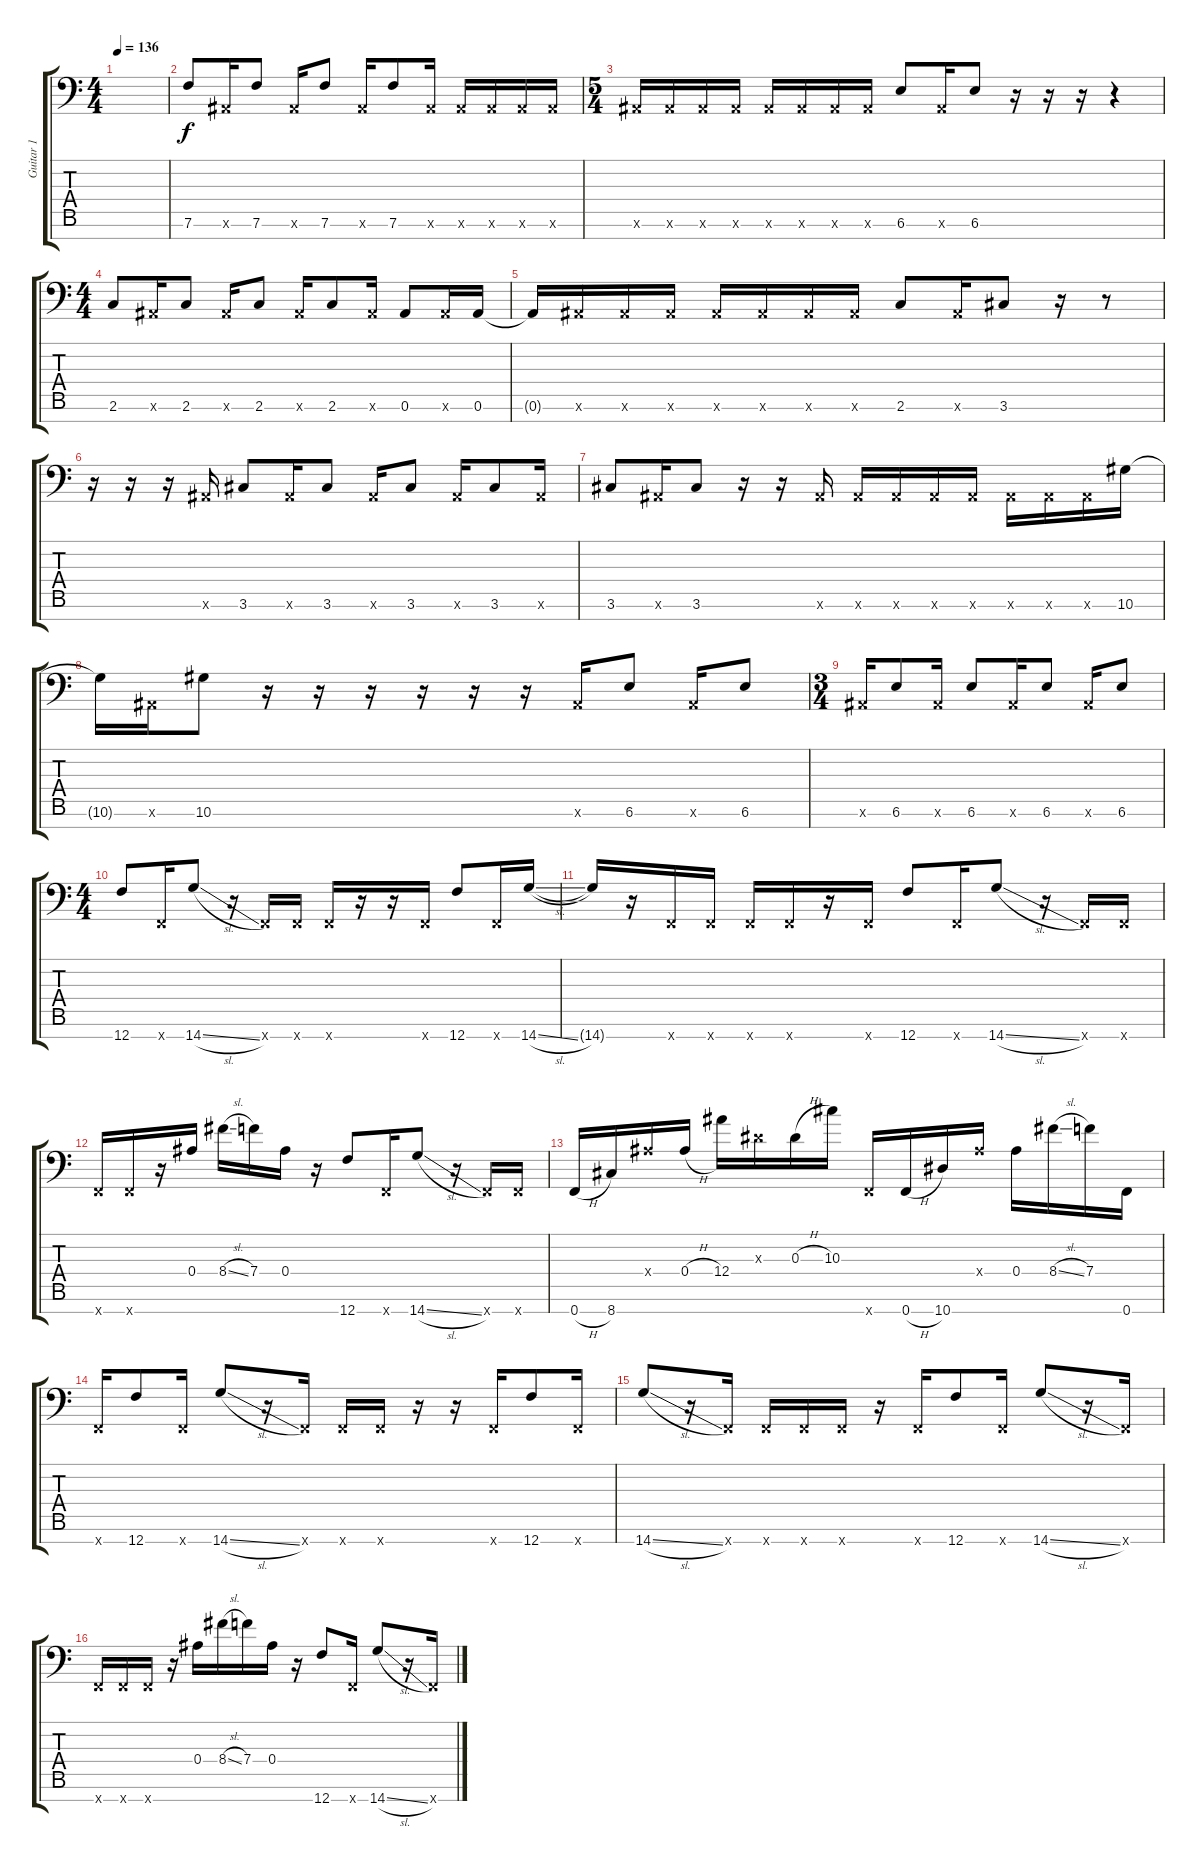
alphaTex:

\track ("Guitar 1" "Guitar 1") {instrument distortionguitar}
\staff {score tabs}
\tuning (Bb3 F3 Eb3 Bb2 F2 Bb1 F1) {hide}
\ts (4 4)
\tempo 136
\clef f4
\ks c
|
7.6.8 0.6{x}.16 7.6.8 0.6{x}.16 7.6.8 0.6{x}.16 7.6.8 0.6{x}.16 0.6{x}.16 0.6{x}.16 0.6{x}.16 0.6{x}.16 |
\ts (5 4)
0.6{x}.16 0.6{x}.16 0.6{x}.16 0.6{x}.16 0.6{x}.16 0.6{x}.16 0.6{x}.16 0.6{x}.16 6.6.8 0.6{x}.16 6.6.8 r.16 r.16 r.16 r.4 |
\ts (4 4)
2.6.8 0.6{x}.16 2.6.8 0.6{x}.16 2.6.8 0.6{x}.16 2.6.8 0.6{x}.16 0.6.8 0.6{x}.16 0.6.16 |
0.6{t}.16 0.6{x}.16 0.6{x}.16 0.6{x}.16 0.6{x}.16 0.6{x}.16 0.6{x}.16 0.6{x}.16 2.6.8 0.6{x}.16 3.6.8 r.16 r.8 |
r.16 r.16 r.16 0.6{x}.16 3.6.8 0.6{x}.16 3.6.8 0.6{x}.16 3.6.8 0.6{x}.16 3.6.8 0.6{x}.16 |
3.6.8 0.6{x}.16 3.6.8 r.16 r.16 0.6{x}.16 0.6{x}.16 0.6{x}.16 0.6{x}.16 0.6{x}.16 0.6{x}.16 0.6{x}.16 0.6{x}.16 10.6.16 |
10.6{t}.16 0.6{x}.16 10.6.8 r.16 r.16 r.16 r.16 r.16 r.16 0.6{x}.16 6.6.8 0.6{x}.16 6.6.8 |
\ts (3 4)
0.6{x}.16 6.6.8 0.6{x}.16 6.6.8 0.6{x}.16 6.6.8 0.6{x}.16 6.6.8 |
\ts (4 4)
12.7.8 0.7{x}.16 14.7{sl}.8 r.16 0.7{x}.16 0.7{x}.16 0.7{x}.16 r.16 r.16 0.7{x}.16 12.7.8 0.7{x}.16 14.7{sl}.16 |
14.7{t}.16 r.16 0.7{x}.16 0.7{x}.16 0.7{x}.16 0.7{x}.16 r.16 0.7{x}.16 12.7.8 0.7{x}.16 14.7{sl}.8 r.16 0.7{x}.16 0.7{x}.16 |
0.7{x}.16 0.7{x}.16 r.16 0.4.16 8.4{sl}.16 7.4.16 0.4.16 r.16 12.7.8 0.7{x}.16 14.7{sl}.8 r.16 0.7{x}.16 0.7{x}.16 |
0.7{h}.16 8.7.16 0.4{x}.16 0.4{h}.16 12.4.16 0.3{x}.16 0.3{h}.16 10.3.16 0.7{x}.16 0.7{h}.16 10.7.16 0.4{x}.16 0.4.16 8.4{sl}.16 7.4.16 0.7.16 |
0.7{x}.16 12.7.8 0.7{x}.16 14.7{sl}.8 r.16 0.7{x}.16 0.7{x}.16 0.7{x}.16 r.16 r.16 0.7{x}.16 12.7.8 0.7{x}.16 |
14.7{sl}.8 r.16 0.7{x}.16 0.7{x}.16 0.7{x}.16 0.7{x}.16 r.16 0.7{x}.16 12.7.8 0.7{x}.16 14.7{sl}.8 r.16 0.7{x}.16 |
0.7{x}.16 0.7{x}.16 0.7{x}.16 r.16 0.4.16 8.4{sl}.16 7.4.16 0.4.16 r.16 12.7.8 0.7{x}.16 14.7{sl}.8 r.16 0.7{x}.16
